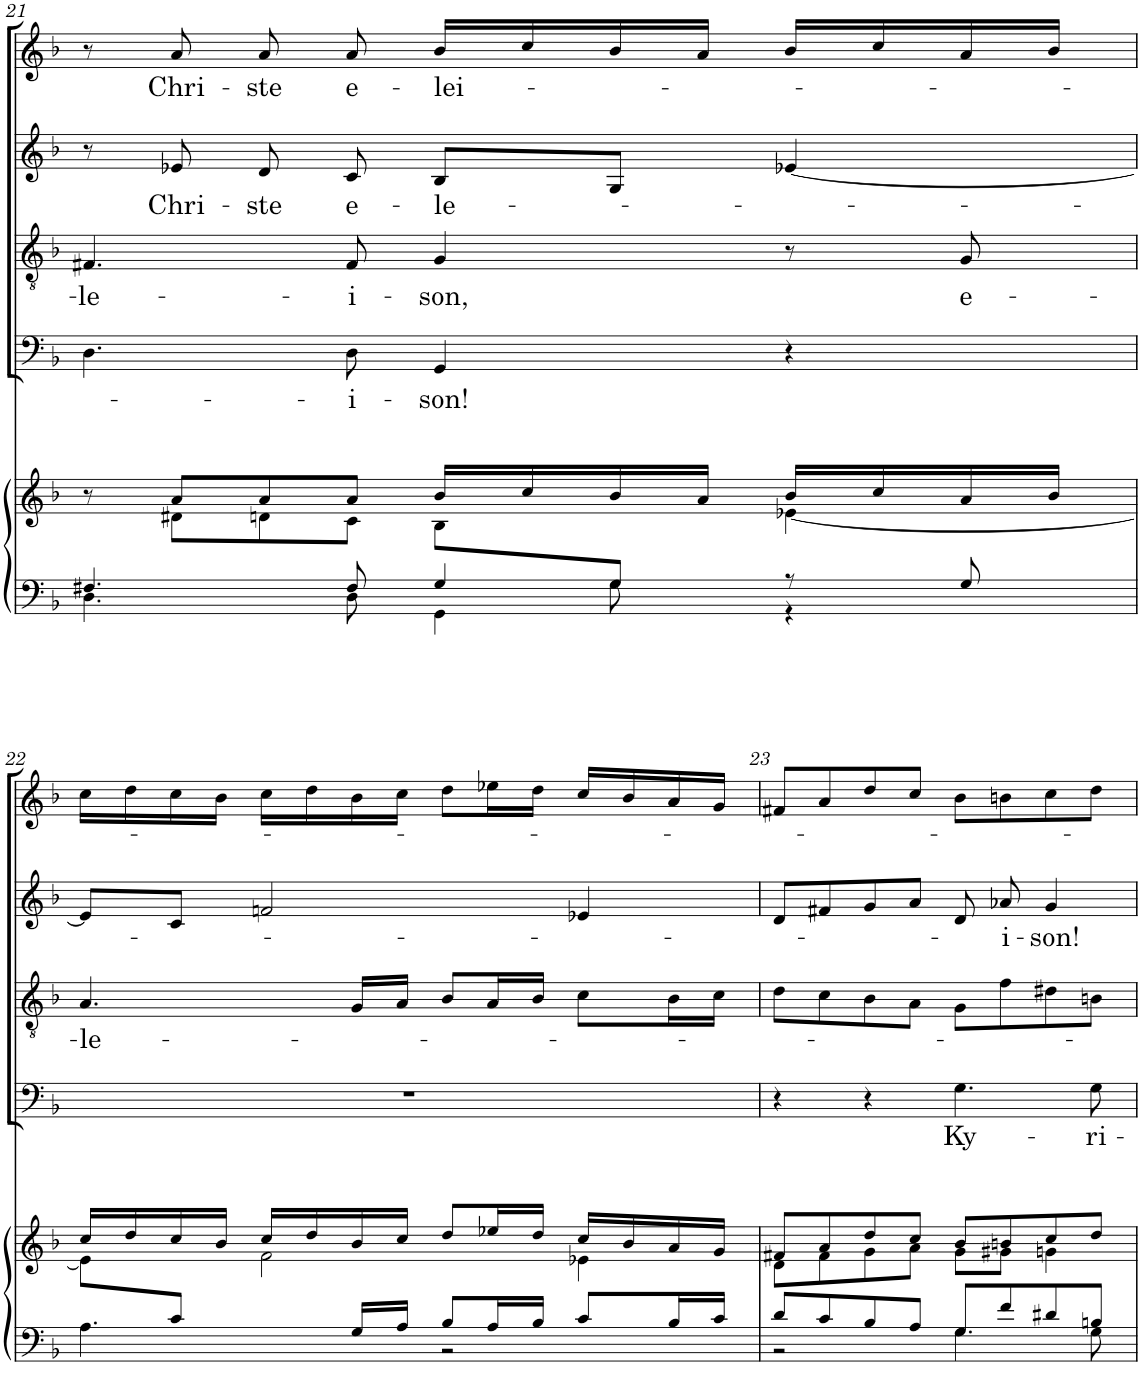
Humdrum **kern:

**kern	**kern	**kern	**text	**kern	**text	**kern	**text	**kern	**text
*part5	*part5	*part4	*part4	*part3	*part3	*part2	*part2	*part1	*part1
*staff6	*staff5	*staff4	*staff4	*staff3	*staff3	*staff2	*staff2	*staff1	*staff1
*I"Piano	*	*I"Bass	*	*I"Tenor	*	*I"Alto	*	*I"Soprano	*
*I'Pno	*	*	*	*	*	*	*	*	*
!!LO:PB:g=z
*clefF4	*clefG2	*clefF4	*	*clefGv2	*	*clefG2	*	*clefG2	*
*	*	*	*	*	*	*ITrd1c2	*	*	*
*k[b-]	*k[b-]	*k[b-]	*	*k[b-]	*	*k[b-]	*	*k[b-]	*
*M4/4	*M4/4	*M4/4	*	*M4/4	*	*M4/4	*	*M4/4	*
*met(c)	*met(c)	*met(c)	*	*met(c)	*	*met(c)	*	*met(c)	*
=21	=21	=21	=21	=21	=21	=21	=21	=21	=21
*^	*^	*	*	*	*	*	*	*	*
*	*^	*	*	*	*	*	*	*	*	*	*
*	*	*^	*	*	*	*	*	*	*	*	*	*
!	!	!	!	!	!	!	!	!	!LO:LY:b	!	!	!	!
8ryy	4.F#X/	4.D\	8ryy	8r	8ryy	4.D!\	.	4.F#X!/	-le-	8r	.	8r	.
!	!	!	!	!	!	!	!	!	!	!	!LO:LY:b	!	!LO:LY:b
*	*	*v	*v	*	*	*	*	*	*	*	*	*	*
.	.	.	8a/L	8d#X\L	.	.	.	.	8e-X!/	Chri-	8a!/	Chri-
!	!	!	!	!	!	!	!	!	!	!LO:LY:b	!	!LO:LY:b
.	.	.	8a/	8dn\	.	.	.	.	8d!/	-ste	8a!/	-ste
!	!	!	!	!	!	!LO:LY:b	!	!LO:LY:b	!	!LO:LY:b	!	!LO:LY:b
.	8F#/	8D\	8a/J	8c\J	8D!\	-i-	8F#!/	-i-	8c!/	e-	8a!/	e-
!	!	!	!	!	!	!LO:LY:b	!	!LO:LY:b	!	!LO:LY:b	!	!LO:LY:b
.	4G/	4GG\	16b-/LL	8B-\L	4GG!/	-son!	4G!/	-son,	8B-!/L	-le-	16b-!/LL	-lei-
.	.	.	16cc/	.	.	.	.	.	.	.	16cc!/	.
*	*	*^	*	*	*	*	*	*	*	*	*	*
8G/J	.	.	8G\	16b-/	8ryy	.	.	.	.	8G!/J	.	16b-!/	.
.	.	.	.	16a/JJ	.	.	.	.	.	.	.	16a!/JJ	.
4ryy	8r	4r	4ryy	16b-/LL	[4e-X\	4r	.	8r	.	[4e-X!/	.	16b-!/LL	.
.	.	.	.	16cc/	.	.	.	.	.	.	.	16cc!/	.
!	!	!	!	!	!	!	!	!	!LO:LY:b	!	!	!	!
.	8G/	.	.	16a/	.	.	.	8G!/	e-	.	.	16a!/	.
.	.	.	.	16b-/JJ	.	.	.	.	.	.	.	16b-!/JJ	.
*	*	*v	*v	*	*	*	*	*	*	*	*	*	*
!!LO:LB:g=z
=22	=22	=22	=22	=22	=22	=22	=22	=22	=22	=22	=22	=22
!	!	!	!	!	!	!	!	!LO:LY:b	!	!	!	!
8ryy	4.A\	8ryy	16cc/LL	8e-\L]	1r	.	4.A!/	-le-	8e-!/L]	.	16cc!\LL	.
.	.	.	16dd/	.	.	.	.	.	.	.	16dd!\	.
8c/J	.	8ryy	16cc/	8ryy	.	.	.	.	8c!/J	.	16cc!\	.
.	.	.	16b-/JJ	.	.	.	.	.	.	.	16b-!\JJ	.
2.ryy	.	4ryy	16cc/LL	2f\	.	.	.	.	2fn!/	.	16cc!\LL	.
.	.	.	16dd/	.	.	.	.	.	.	.	16dd!\	.
.	16G/LL	.	16b-/	.	.	.	16G!/LL	.	.	.	16b-!\	.
.	16A/JJ	.	16cc/JJ	.	.	.	16A!/JJ	.	.	.	16cc!\JJ	.
.	8B-/L	2r	8dd/L	.	.	.	8B-!/L	.	.	.	8dd!\L	.
.	16A/L	.	16ee-X/L	.	.	.	16A!/L	.	.	.	16ee-X!\L	.
.	16B-/JJ	.	16dd/JJ	.	.	.	16B-!/JJ	.	.	.	16dd!\JJ	.
.	8c/L	.	16cc/LL	4e-X\	.	.	8c!\L	.	4e-X!/	.	16cc!/LL	.
.	.	.	16b-/	.	.	.	.	.	.	.	16b-!/	.
.	16B-/L	.	16a/	.	.	.	16B-!\L	.	.	.	16a!/	.
.	16c/JJ	.	16g/JJ	.	.	.	16c!\JJ	.	.	.	16g!/JJ	.
*	*v	*v	*	*	*	*	*	*	*	*	*	*
=23	=23	=23	=23	=23	=23	=23	=23	=23	=23	=23	=23
8d/L	2r	8f#X/L	8d\L	4r	.	8d!\L	.	8d!/L	.	8f#X!/L	.
8c/	.	8a/	8f#\	.	.	8c!\	.	8f#X!/	.	8a!/	.
8B-/	.	8dd/	8g\	4r	.	8B-!\	.	8g!/	.	8dd!/	.
8A/J	.	8cc/J	8a\J	.	.	8A!\J	.	8a!/J	.	8cc!/J	.
!	!LO:N:head=solid	!	!	!	!LO:LY:b	!	!	!	!	!	!
8G/L	4.G\	8b-/L	8g\L	4.G!\	Ky-	8G!\L	.	8d!/	.	8b-!\L	.
!	!	!	!	!	!	!	!	!	!LO:LY:b	!	!
8f/	.	8bn/	8g#X\J	.	.	8f!\	.	8a-X!/	-i-	8bn!\	.
!	!	!	!	!	!	!	!	!	!LO:LY:b	!	!
8d#X/	.	8cc/	4gn\	.	.	8d#X!\	.	4g!/	-son!	8cc!\	.
!	!	!	!	!	!LO:LY:b	!	!	!	!	!	!
8Bn/J	8G\	8dd/J	.	8G!\	-ri-	8Bn!\J	.	.	.	8dd!\J	.
*v	*v	*	*	*	*	*	*	*	*	*	*
*	*v	*v	*	*	*	*	*	*	*	*
=	=	=	=	=	=	=	=	=	=
*-	*-	*-	*-	*-	*-	*-	*-	*-	*-
